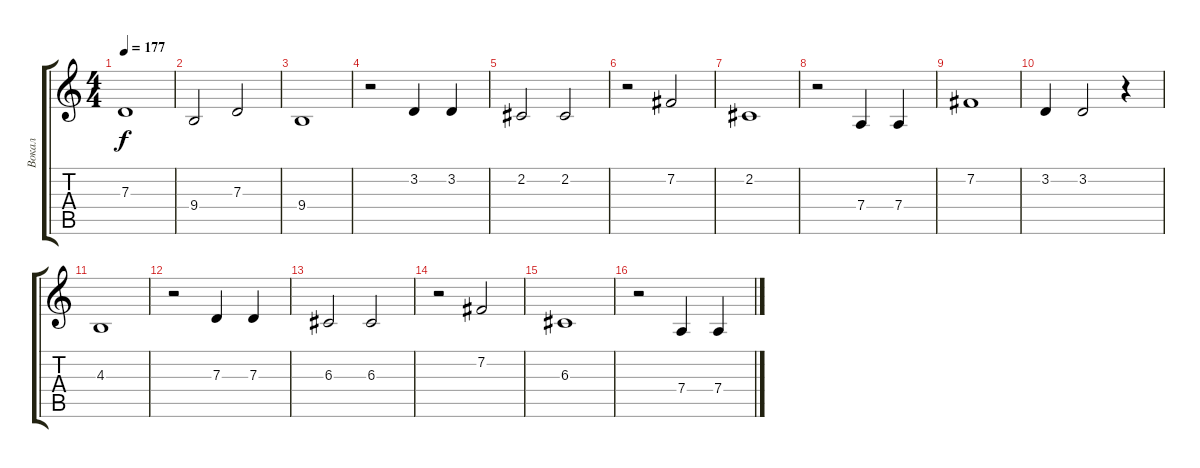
\track ("Вокал" "Вокал") {instrument cello}
\staff {score tabs}
\tuning (E4 B3 G3 D3 A2 E2) {hide}
\ts (4 4)
\tempo 177
\clef g2
\ks c
7.3.1{dy f} |
9.4.2 7.3.2 |
9.4.1 |
r.2 3.2.4 3.2.4 |
2.2.2 2.2.2 |
r.2 7.2.2 |
2.2.1 |
r.2 7.4.4 7.4.4 |
7.2.1 |
3.2.4 3.2.2 r.4 |
4.3.1 |
r.2 7.3.4 7.3.4 |
6.3.2 6.3.2 |
r.2 7.2.2 |
6.3.1 |
r.2 7.4.4 7.4.4
